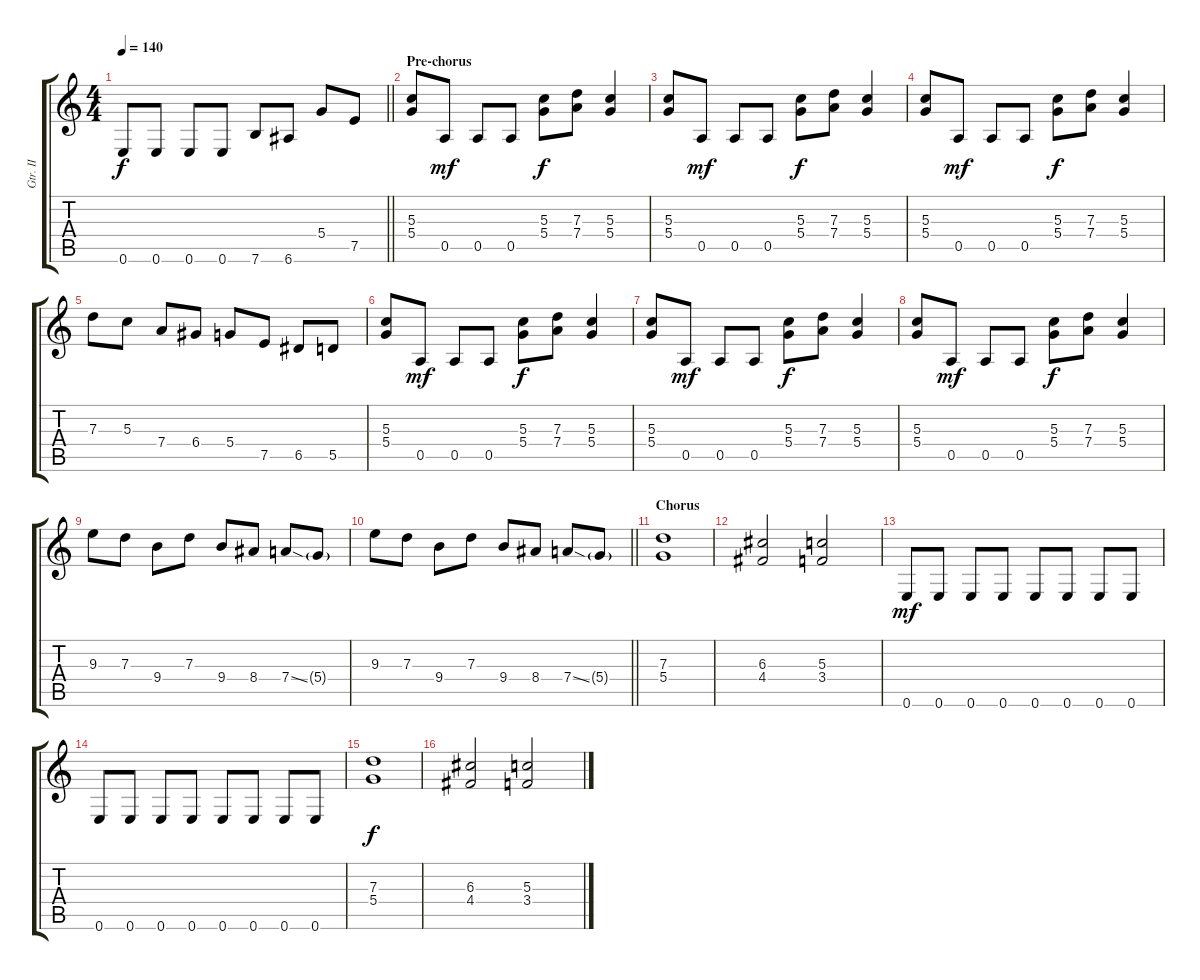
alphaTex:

\track ("Gtr. II" "Gtr. II") {instrument overdrivenguitar}
\staff {score tabs}
\tuning (E4 B3 G3 D3 A2 E2) {hide}
\ts (4 4)
\tempo 140
\clef g2
\barLineRight lightlight
\ks c
0.6.8{dy f} 0.6.8 0.6.8 0.6.8 7.6.8 6.6.8 5.4.8 7.5.8 |
\section ("" "Pre-chorus")
(5.3 5.4).8 0.5.8{dy mf} 0.5.8 0.5.8 (5.3 5.4).8{dy f} (7.3 7.4).8 (5.3 5.4).4 |
(5.3 5.4).8 0.5.8{dy mf} 0.5.8 0.5.8 (5.3 5.4).8{dy f} (7.3 7.4).8 (5.3 5.4).4 |
(5.3 5.4).8 0.5.8{dy mf} 0.5.8 0.5.8 (5.3 5.4).8{dy f} (7.3 7.4).8 (5.3 5.4).4 |
7.3.8 5.3.8 7.4.8 6.4.8 5.4.8 7.5.8 6.5.8 5.5.8 |
(5.3 5.4).8 0.5.8{dy mf} 0.5.8 0.5.8 (5.3 5.4).8{dy f} (7.3 7.4).8 (5.3 5.4).4 |
(5.3 5.4).8 0.5.8{dy mf} 0.5.8 0.5.8 (5.3 5.4).8{dy f} (7.3 7.4).8 (5.3 5.4).4 |
(5.3 5.4).8 0.5.8{dy mf} 0.5.8 0.5.8 (5.3 5.4).8{dy f} (7.3 7.4).8 (5.3 5.4).4 |
9.3.8 7.3.8 9.4.8 7.3.8 9.4.8 8.4.8 7.4{ss}.8 5.4{g}.8 |
\barLineRight lightlight
9.3.8 7.3.8 9.4.8 7.3.8 9.4.8 8.4.8 7.4{ss}.8 5.4{g}.8 |
\section ("" "Chorus")
(7.3 5.4).1 |
(6.3 4.4).2 (5.3 3.4).2 |
0.6.8{dy mf} 0.6.8 0.6.8 0.6.8 0.6.8 0.6.8 0.6.8 0.6.8 |
0.6.8 0.6.8 0.6.8 0.6.8 0.6.8 0.6.8 0.6.8 0.6.8 |
(7.3 5.4).1{dy f} |
(6.3 4.4).2 (5.3 3.4).2
